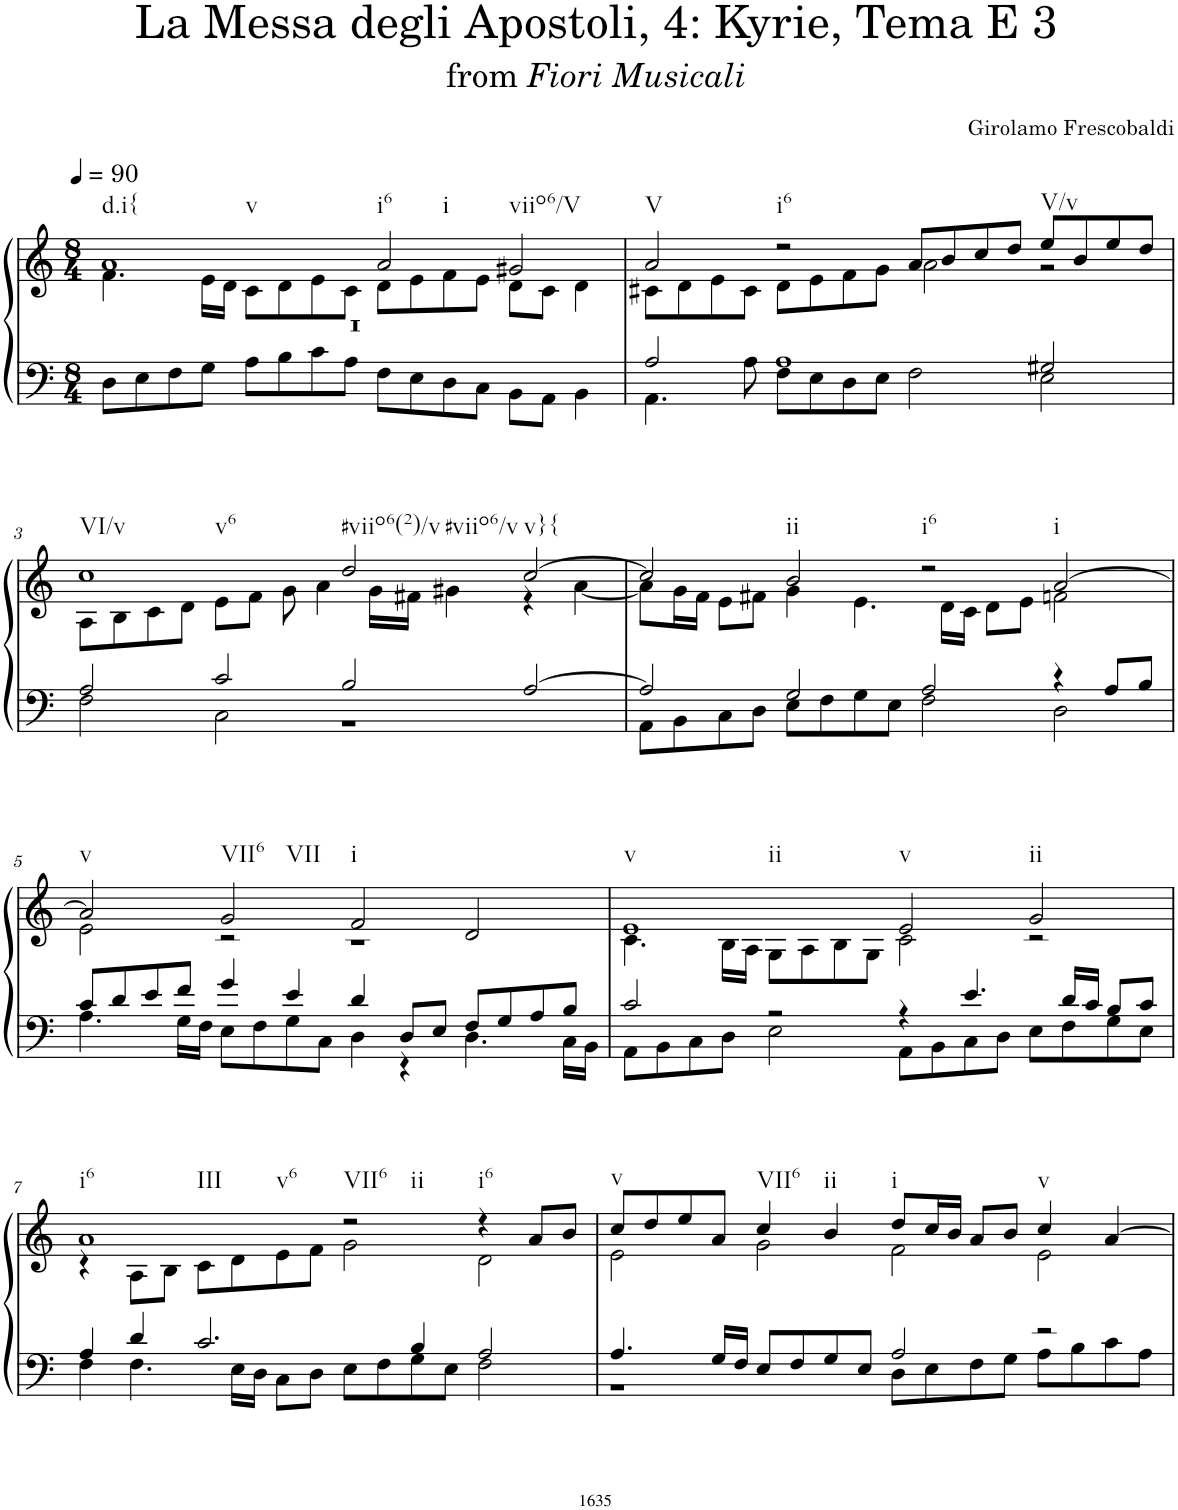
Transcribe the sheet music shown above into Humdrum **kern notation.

**kern	**kern
*part1	*part1
*staff2	*staff1
*I"Organ	*
*I'Org.	*
*clefF4	*clefG2
*k[]	*k[]
*M8/4	*M8/4
*MM90	*MM90
=1	=1
*^	*^
!	!	!LO:TX:b:t=d.i{	!
!	!	!LO:TX:b:t=v	!
0r	8D\L	1a	4.f\
.	8E\	.	.
.	8F\	.	.
.	8G\J	.	16e\LL
.	.	.	16d\JJ
.	8A\L	.	8c\L
.	8B\	.	8d\
.	8c\	.	8e\
.	8A\J	.	8c\J
!	!	!LO:TX:b:t=i6	!
!	!	!LO:TX:b:t=i	!
.	8F\L	2a/	8d\L
.	8E\	.	8e\
.	8D\	.	8f\
.	8C\J	.	8e\J
!	!	!LO:TX:b:t=viio6/V	!
.	8BB\L	2g#X/	8d\L
.	8AA\J	.	8c\J
.	4BB\	.	4d\
=2	=2	=2	=2
!	!	!LO:TX:b:t=V	!
2A/	4.AA\	2a/	8c#X\L
.	.	.	8d\
.	.	.	8e\
.	8A\	.	8c#\J
!	!	!LO:TX:b:t=i6	!
1A	8F\L	2r	8d\L
.	8E\	.	8e\
.	8D\	.	8f\
.	8E\J	.	8g\J
.	2F\	8a/L	2a\
.	.	8b/	.
.	.	8cc/	.
.	.	8dd/J	.
!	!	!LO:TX:b:t=V/v	!
2G#X/	2E\	8ee/L	2r
.	.	8b/	.
.	.	8ee/	.
.	.	8dd/J	.
!!LO:LB:g=z	!!
=3	=3	=3	=3
!	!	!LO:TX:b:t=VI/v	!
!	!	!LO:TX:b:t=v6	!
2A/	2F\	1cc	8A\L
.	.	.	8B\
.	.	.	8c\
.	.	.	8d\J
2c/	2C\	.	8e\L
.	.	.	8f\J
.	.	.	8g\
.	.	.	4a\
!	!	!LO:TX:b:t=#viio6(2)/v	!
!	!	!LO:TX:b:t=#viio6/v	!
2B/	1r	2dd/	.
.	.	.	16g\LL
.	.	.	16f#X\JJ
.	.	.	4g#X\
!	!	!LO:TX:b:t=v}{	!
[2A/	.	[2cc/	4r
.	.	.	[4a\
=4	=4	=4	=4
2A/]	8AA\L	2cc/]	8a\L]
.	8BB\	.	16g\L
.	.	.	16f\JJ
.	8C\	.	8e\L
.	8D\J	.	8f#X\J
!	!	!LO:TX:b:t=ii	!
2G/	8E\L	2b/	4g\
.	8F\	.	.
.	8G\	.	4.e\
.	8E\J	.	.
!	!	!LO:TX:b:t=i6	!
2A/	2F\	2r	.
.	.	.	16d\LL
.	.	.	16c\JJ
.	.	.	8d\L
.	.	.	8e\J
!	!	!LO:TX:b:t=i	!
4r	2D\	[2a/	2fn\
8A/L	.	.	.
8B/J	.	.	.
!!LO:LB:g=z	!!
=5	=5	=5	=5
!	!	!LO:TX:b:t=v	!
8c/L	4.A\	2a/]	2e\
8d/	.	.	.
8e/	.	.	.
8f/J	16G\LL	.	.
.	16F\JJ	.	.
!	!	!LO:TX:b:t=VII6	!
!	!	!LO:TX:b:t=VII	!
4g/	8E\L	2g/	2r
.	8F\	.	.
4e/	8G\	.	.
.	8C\J	.	.
!	!	!LO:TX:b:t=i	!
4d/	4D\	2f/	1r
8D/L	4r	.	.
8E/J	.	.	.
8F/L	4.D\	2d/	.
8G/	.	.	.
8A/	.	.	.
8B/J	16C\LL	.	.
.	16BB\JJ	.	.
=6	=6	=6	=6
!	!	!LO:TX:b:t=v	!
!	!	!LO:TX:b:t=ii	!
2c/	8AA\L	1e	4.c\
.	8BB\	.	.
.	8C\	.	.
.	8D\J	.	16B\LL
.	.	.	16A\JJ
2r	2E\	.	8G\L
.	.	.	8A\
.	.	.	8B\
.	.	.	8G\J
!	!	!LO:TX:b:t=v	!
4r	8AA\L	2e/	2c\
.	8BB\	.	.
4.e/	8C\	.	.
.	8D\J	.	.
!	!	!LO:TX:b:t=ii	!
.	8E\L	2g/	2r
16d/LL	8F\	.	.
16c/JJ	.	.	.
8B/L	8G\	.	.
8c/J	8E\J	.	.
!!LO:LB:g=z	!!
=7	=7	=7	=7
!	!	!LO:TX:b:t=i6	!
!	!	!LO:TX:b:t=III	!
!	!	!LO:TX:b:t=v6	!
4A/	4F\	1a	4r
4d/	4.F\	.	8A\L
.	.	.	8B\J
2.c/	.	.	8c\L
.	16E\LL	.	8d\
.	16D\JJ	.	.
.	8C\L	.	8e\
.	8D\J	.	8f\J
!	!	!LO:TX:b:t=VII6	!
!	!	!LO:TX:b:t=ii	!
.	8E\L	2r	2g\
.	8F\	.	.
4B/	8G\	.	.
.	8E\J	.	.
!	!	!LO:TX:b:t=i6	!
2A/	2F\	4r	2d\
.	.	8a/L	.
.	.	8b/J	.
=8	=8	=8	=8
!	!	!LO:TX:b:t=v	!
4.A/	1r	8cc/L	2e\
.	.	8dd/	.
.	.	8ee/	.
16G/LL	.	8a/J	.
16F/JJ	.	.	.
!	!	!LO:TX:b:t=VII6	!
8E/L	.	4cc/	2g\
8F/	.	.	.
!	!	!LO:TX:b:t=ii	!
8G/	.	4b/	.
8E/J	.	.	.
!	!	!LO:TX:b:t=i	!
2A/	8D\L	8dd/L	2f\
.	8E\	16cc/L	.
.	.	16b/JJ	.
.	8F\	8a/L	.
.	8G\J	8b/J	.
!	!	!LO:TX:b:t=v	!
2r	8A\L	4cc/	2e\
.	8B\	.	.
.	8c\	[4a/	.
.	8A\J	.	.
*v	*v	*	*
*	*v	*v
=	=
*-	*-
